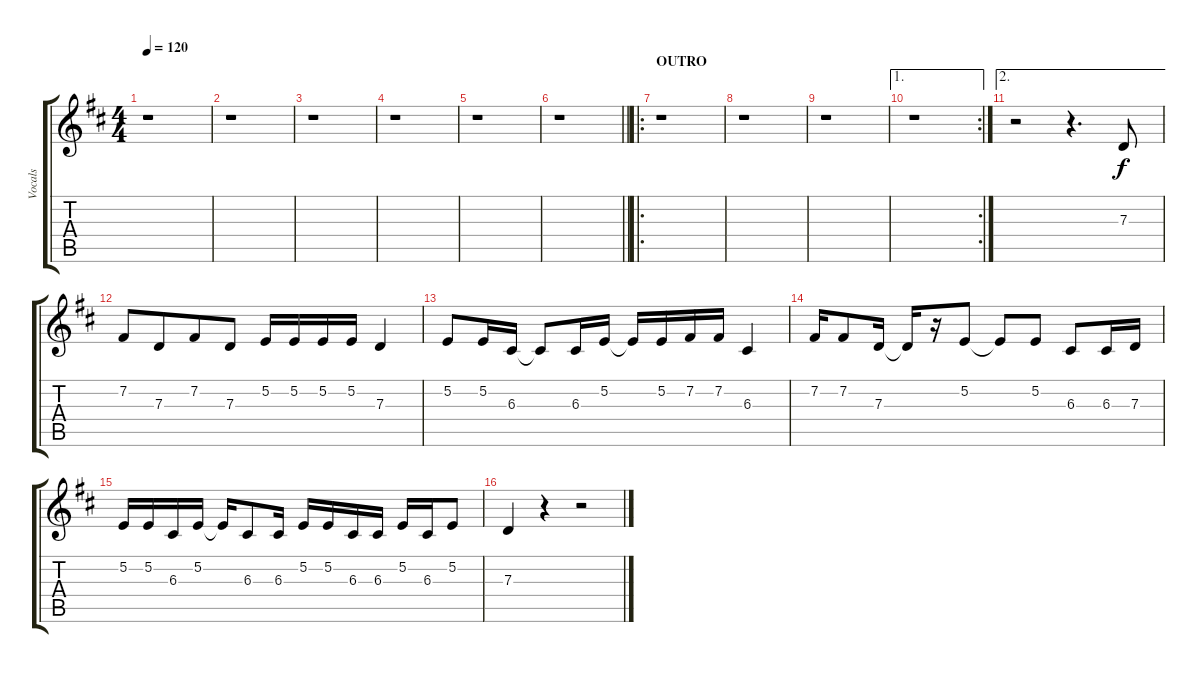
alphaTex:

\track ("Vocals" "Vocals") {instrument harmonica}
\staff {score tabs}
\tuning (E4 B3 G3 D3 A2 E2) {hide}
\ts (4 4)
\tempo 120
\clef g2
\ks d
r.1{dy f} |
r.1 |
r.1 |
r.1 |
r.1 |
\barLineRight lightlight
r.1 |
\ro
\section ("" "OUTRO")
r.1 |
r.1 |
r.1 |
\ae 1
\rc 2
r.1 |
\ae 2
r.2 r.4{d} 7.3.8 |
7.2.8 7.3.8{beam merge} 7.2.8 7.3.8 5.2.16 5.2.16 5.2.16 5.2.16 7.3.4 |
5.2.8 5.2.16 6.3.16 6.3{t}.8 6.3.16 5.2.16 5.2{t}.16 5.2.16 7.2.16 7.2.16 6.3.4 |
7.2.16 7.2.8 7.3.16 7.3{t}.16 r.16 5.2.8 5.2{t}.8 5.2.8 6.3.8 6.3.16 7.3.16 |
5.2.16 5.2.16 6.3.16 5.2.16 5.2{t}.16 6.3.8 6.3.16 5.2.16 5.2.16 6.3.16 6.3.16 5.2.16 6.3.16 5.2.8 |
7.3.4 r.4 r.2
